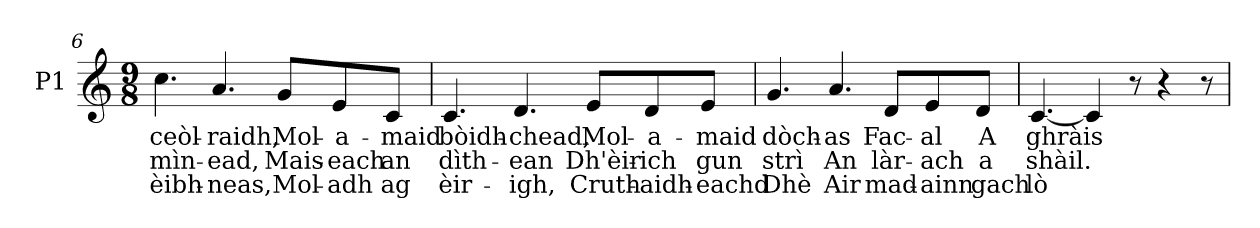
**kern	**text	**text	**text
*part1	*part1	*part1	*part1
*staff1	*staff1	*staff1	*staff1
*I"P1	*	*	*
*clefG2	*	*	*
*k[]	*	*	*
*C:	*	*	*
*M9/8	*	*	*
=6	=6	=6	=6
!	!LO:LY:b:color=#000000	!LO:LY:b:color=#000000	!LO:LY:b:color=#000000
4.cci\	ceòl-	mìn-	èibh-
!	!LO:LY:b:color=#000000	!LO:LY:b:color=#000000	!LO:LY:b:color=#000000
4.ai/	-raidh,	-ead,	-neas,
!	!LO:LY:b:color=#000000	!LO:LY:b:color=#000000	!LO:LY:b:color=#000000
8gi/L	Mol-	Mais-	Mol-
!	!LO:LY:b:color=#000000	!LO:LY:b:color=#000000	!LO:LY:b:color=#000000
8ei/	-a-	-each	-adh
!	!LO:LY:b:color=#000000	!LO:LY:b:color=#000000	!LO:LY:b:color=#000000
8ci/J	-maid	an	ag
!!LO:LB:g=z
=7	=7	=7	=7
!	!LO:LY:b:color=#000000	!LO:LY:b:color=#000000	!LO:LY:b:color=#000000
4.ci/	bòidh-	dìth-	èir-
!	!LO:LY:b:color=#000000	!LO:LY:b:color=#000000	!LO:LY:b:color=#000000
4.di/	-chead,	-ean	-igh,
!	!LO:LY:b:color=#000000	!LO:LY:b:color=#000000	!LO:LY:b:color=#000000
8ei/L	Mol-	Dh'èir-	Cruth-
!	!LO:LY:b:color=#000000	!LO:LY:b:color=#000000	!LO:LY:b:color=#000000
8di/	-a-	-ich	-aidh-
!	!LO:LY:b:color=#000000	!LO:LY:b:color=#000000	!LO:LY:b:color=#000000
8ei/J	-maid	gun	-eachd
=8	=8	=8	=8
!	!LO:LY:b:color=#000000	!LO:LY:b:color=#000000	!LO:LY:b:color=#000000
4.gi/	dòch-	strì	Dhè
!	!LO:LY:b:color=#000000	!LO:LY:b:color=#000000	!LO:LY:b:color=#000000
4.ai/	-as	An	Air
!	!LO:LY:b:color=#000000	!LO:LY:b:color=#000000	!LO:LY:b:color=#000000
8di/L	Fac-	làr-	mad-
!	!LO:LY:b:color=#000000	!LO:LY:b:color=#000000	!LO:LY:b:color=#000000
8ei/	-al	-ach	-ainn
!	!LO:LY:b:color=#000000	!LO:LY:b:color=#000000	!LO:LY:b:color=#000000
8di/J	A	a	gach
=9	=9	=9	=9
!	!LO:LY:b:color=#000000	!LO:LY:b:color=#000000	!LO:LY:b:color=#000000
[4.ci/	ghràis	shàil.	lò
4ci/]	.	.	.
8r	.	.	.
4r	.	.	.
8r	.	.	.
=	=	=	=
*-	*-	*-	*-
